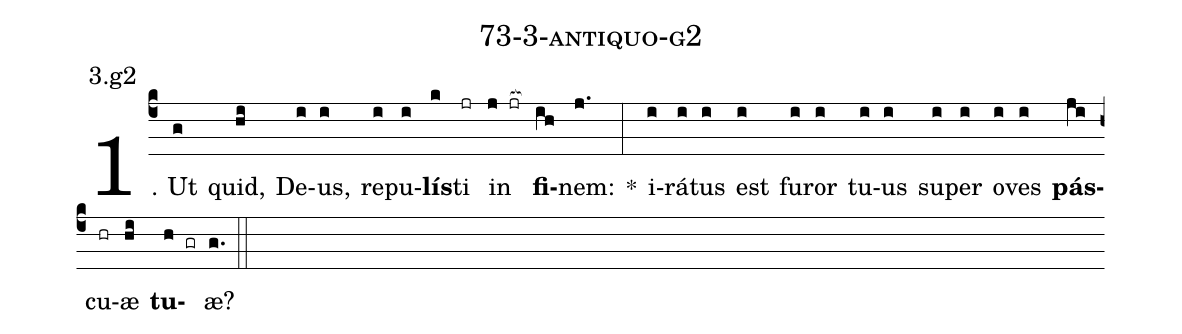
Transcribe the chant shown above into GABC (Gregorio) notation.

name: 73-3-antiquo-g2;
annotation: 3.g2;
%%
(c4)1. Ut(g) quid,(hi) De(i)us,(i) re(i)pu(i)<b>lís</b>(k)ti(jr) in(j jr[ocb:1{]) <b>fi</b>(ih[ocb:0}])nem:(j.) *(:) i(i)rá(i)tus(i) est(i) fu(i)ror(i) tu(i)us(i) su(i)per(i) o(i)ves(i) <b>pás</b>(ji)cu(hr)æ(hi) <b>tu</b>(h gr)æ?(g.) (::)
